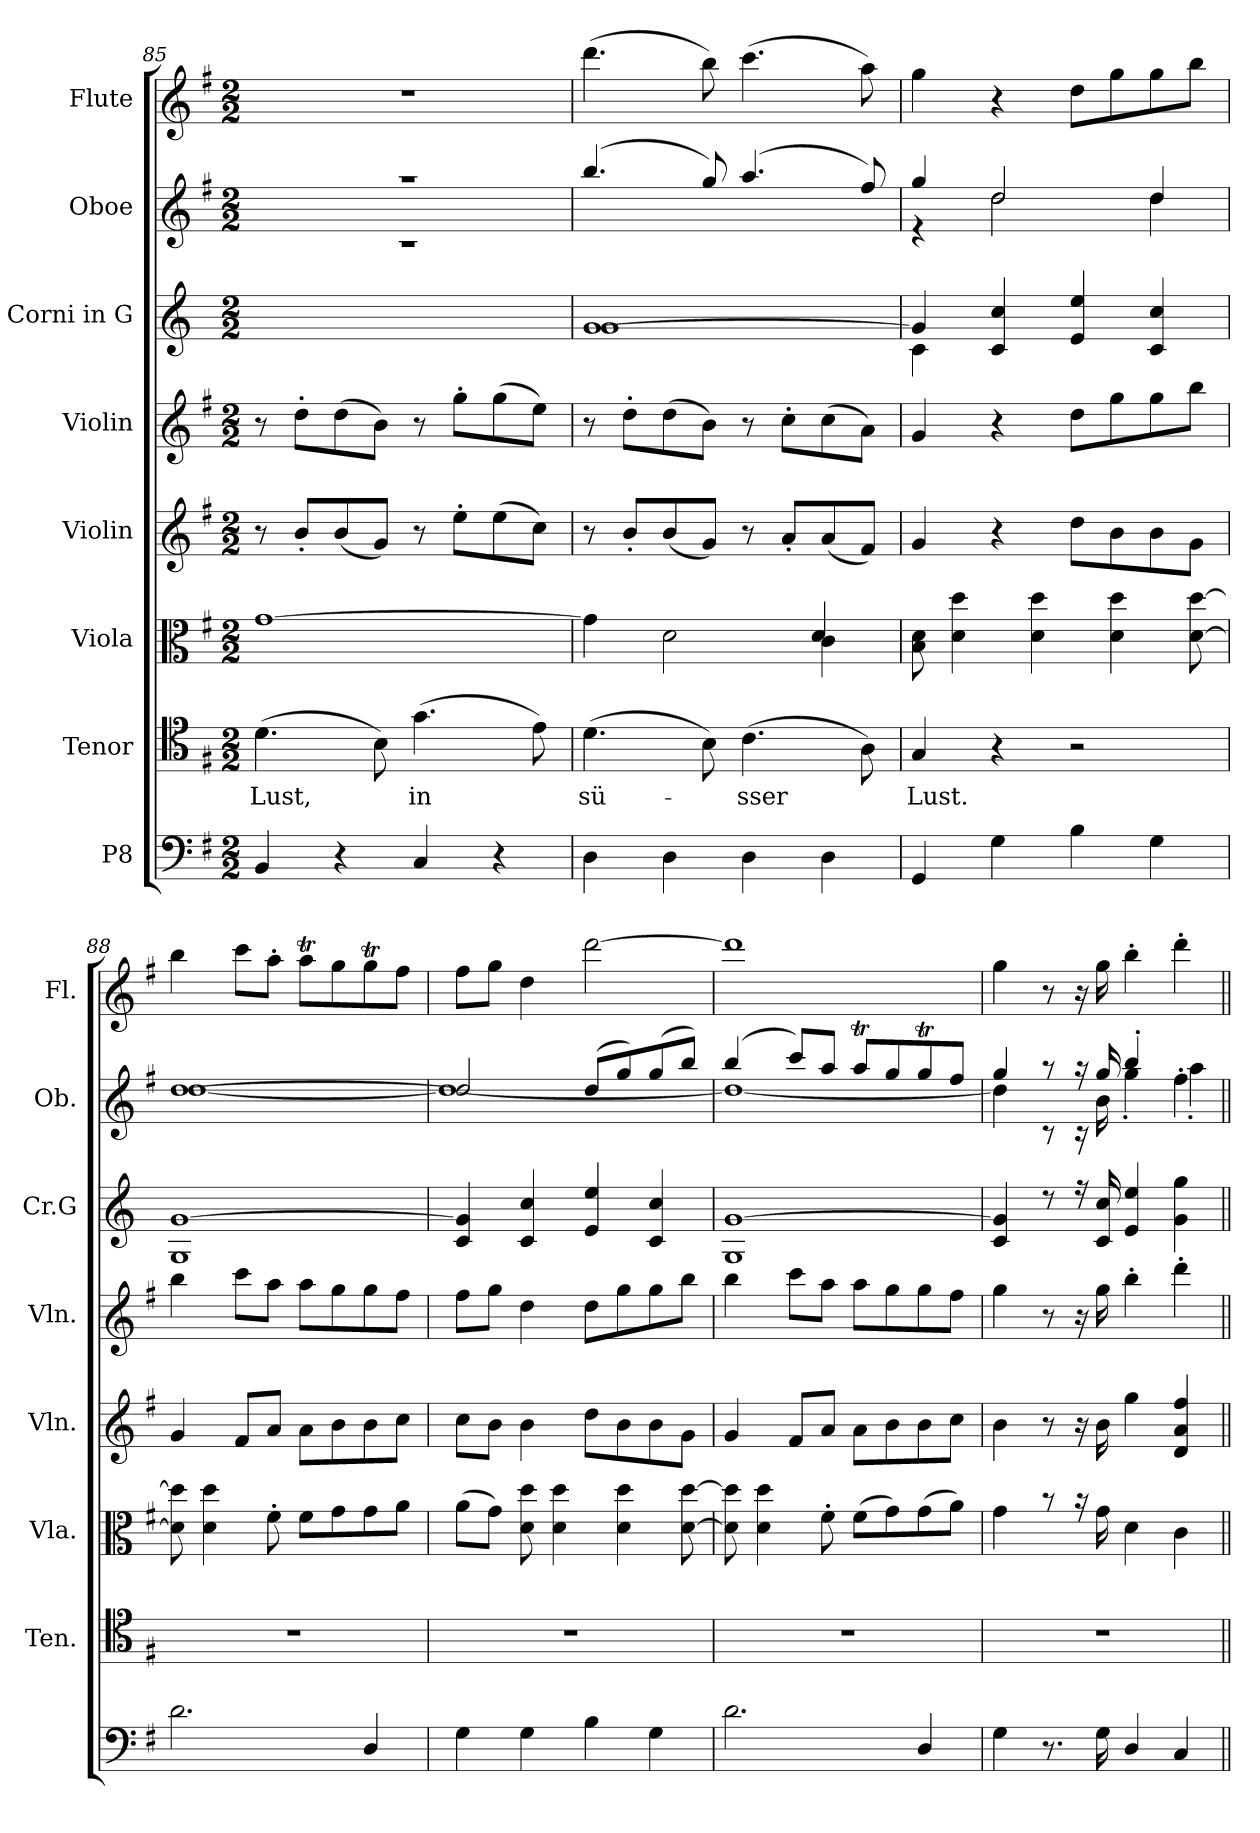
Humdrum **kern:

**kern	**kern	**text	**kern	**kern	**kern	**kern	**kern	**kern
*part8	*part7	*part7	*part6	*part5	*part4	*part3	*part2	*part1
*staff8	*staff7	*staff7	*staff6	*staff5	*staff4	*staff3	*staff2	*staff1
*I"P8	*I"Tenor	*	*I"Viola	*I"Violin	*I"Violin	*I"Corni in G	*I"Oboe	*I"Flute
*	*I'Ten.	*	*I'Vla.	*I'Vln.	*I'Vln.	*I'Cr.G	*I'Ob.	*I'Fl.
*clefF4	*clefC4	*	*clefC3	*clefG2	*clefG2	*clefG2	*clefG2	*clefG2
*	*	*	*	*	*	*ITrd3c5	*	*
*k[f#]	*k[f#]	*	*k[f#]	*k[f#]	*k[f#]	*k[f#]	*k[f#]	*k[f#]
*G:	*G:	*	*G:	*G:	*G:	*G:	*G:	*G:
*M2/2	*M2/2	*	*M2/2	*M2/2	*M2/2	*M2/2	*M2/2	*M2/2
=85	=85	=85	=85	=85	=85	=85	=85	=85
!	!	!LO:LY:b	!	!	!	!	!	!
*	*	*	*^	*	*	*^	*^	*
4BB/	(>4.d\	Lust,	[>1g	1ryy	8r	8r	1ryy	1ryy	1raa	1rc	1r
.	.	.	.	.	8b'>/L	8dd'>\L	.	.	.	.	.
4r	.	.	.	.	(<8b/	(>8dd\	.	.	.	.	.
.	8B\)	.	.	.	8g/J)	8b\J)	.	.	.	.	.
!	!	!LO:LY:b	!	!	!	!	!	!	!	!	!
4C/	(>4.g\	in	.	.	8r	8r	.	.	.	.	.
.	.	.	.	.	8ee'>\L	8gg'>\L	.	.	.	.	.
4r	.	.	.	.	(>8ee\	(>8gg\	.	.	.	.	.
.	8e\)	.	.	.	8cc\J)	8ee\J)	.	.	.	.	.
=86	=86	=86	=86	=86	=86	=86	=86	=86	=86	=86	=86
!	!	!LO:LY:b	!	!	!	!	!	!	!	!	!
4D\	(>4.d\	sü-	4g\]	2.ryy	8r	8r	[>1d	1d	(>4.bb/	1ryy	(>4.ddd\
.	.	.	.	.	8b'>/L	8dd'>\L	.	.	.	.	.
4D\	.	.	2d\	.	(<8b/	(>8dd\	.	.	.	.	.
.	8B\)	.	.	.	8g/J)	8b\J)	.	.	8gg/)	.	8bb\)
!	!	!LO:LY:b	!	!	!	!	!	!	!	!	!
4D\	(>4.c\	-sser	.	.	8r	8r	.	.	(>4.aa/	.	(>4.ccc\
.	.	.	.	.	8a'>/L	8cc'>\L	.	.	.	.	.
4D\	.	.	4c\	4d/	(<8a/	(>8cc\	.	.	.	.	.
.	8A\)	.	.	.	8f#/J)	8a\J)	.	.	8ff#/)	.	8aa\)
!!LO:LB:g=z
=87	=87	=87	=87	=87	=87	=87	=87	=87	=87	=87	=87
!	!	!LO:LY:b	!	!	!	!	!	!	!	!	!
4GG/	4G/	Lust.	8B\ 8d\	1ryy	4g/	4g/	4d/]	4G\	4gg/	4re	4gg\
.	.	.	4d\ 4dd\	.	.	.	.	.	.	.	.
4G\	4r	.	.	.	4r	4r	4G/ 4g/	2.ryy	2dd/	2dd\	4r
.	.	.	4d\ 4dd\	.	.	.	.	.	.	.	.
4B\	2r	.	.	.	8dd\L	8dd\L	4B/ 4b/	.	.	.	8dd\L
.	.	.	4d\ 4dd\	.	8b\	8gg\	.	.	.	.	8gg\
4G\	.	.	.	.	8b\	8gg\	4G/ 4g/	.	4dd/	4dd\	8gg\
.	.	.	[<8d\ [>8dd\	.	8g\J	8bb\J	.	.	.	.	8bb\J
=88	=88	=88	=88	=88	=88	=88	=88	=88	=88	=88	=88
2.d\	1r	.	8d\] 8dd\]	1ryy	4g/	4bb\	[>1d	1D	[>1dd	[<1dd	4bb\
.	.	.	4d\ 4dd\	.	.	.	.	.	.	.	.
.	.	.	.	.	8f#/L	8ccc\L	.	.	.	.	8ccc\L
.	.	.	8f#'>\	.	8a/J	8aa\J	.	.	.	.	8aa'>\J
.	.	.	8f#\L	.	8a\L	8aa\L	.	.	.	.	8aaT\L
.	.	.	8g\	.	8b\	8gg\	.	.	.	.	8gg\
4D/	.	.	8g\	.	8b\	8gg\	.	.	.	.	8ggT\
.	.	.	8a\J	.	8cc\J	8ff#\J	.	.	.	.	8ff#\J
=89	=89	=89	=89	=89	=89	=89	=89	=89	=89	=89	=89
4G\	1r	.	(>8a\L	1ryy	8cc\L	8ff#\L	4G/ 4d/]	1ryy	2dd/]	1dd_	8ff#\L
.	.	.	8g\J)	.	8b\J	8gg\J	.	.	.	.	8gg\J
4G\	.	.	8d\ 8dd\	.	4b\	4dd\	4G/ 4g/	.	.	.	4dd\
.	.	.	4d\ 4dd\	.	.	.	.	.	.	.	.
4B\	.	.	.	.	8dd\L	8dd\L	4B/ 4b/	.	(>8dd/L	.	[>2ddd\
.	.	.	4d\ 4dd\	.	8b\	8gg\	.	.	8gg/)	.	.
4G\	.	.	.	.	8b\	8gg\	4G/ 4g/	.	(>8gg/	.	.
.	.	.	[<8d\ [>8dd\	.	8g\J	8bb\J	.	.	8bb/J)	.	.
=90	=90	=90	=90	=90	=90	=90	=90	=90	=90	=90	=90
2.d\	1r	.	8d\] 8dd\]	1ryy	4g/	4bb\	[>1d	1D	(>4bb/	1dd_	1ddd]
.	.	.	4d\ 4dd\	.	.	.	.	.	.	.	.
.	.	.	.	.	8f#/L	8ccc\L	.	.	8ccc/L)	.	.
.	.	.	8f#'>\	.	8a/J	8aa\J	.	.	8aa/J	.	.
.	.	.	(>8f#\L	.	8a\L	8aa\L	.	.	8aaT/L	.	.
.	.	.	8g\)	.	8b\	8gg\	.	.	8gg/	.	.
4D/	.	.	(>8g\	.	8b\	8gg\	.	.	8ggT/	.	.
.	.	.	8a\J)	.	8cc\J	8ff#\J	.	.	8ff#/J	.	.
=91	=91	=91	=91	=91	=91	=91	=91	=91	=91	=91	=91
4G\	1r	.	4g\	1ryy	4b\	4gg\	4G/ 4d/]	1ryy	4gg/	4dd\]	4gg\
8.r	.	.	8r	.	8r	8r	8r	.	8raa	8rc	8r
.	.	.	16r	.	16r	16r	16r	.	16raa	16rc	16r
16G\	.	.	16g\	.	16b\	16gg\	16G/ 16g/	.	16gg/	16b\	16gg\
4D/	.	.	4d\	.	4gg\	4bb'>\	4B/ 4b/	.	4bb'>/	4gg'>\	4bb'>\
4C/	.	.	4c\	.	4d/ 4a/ 4ff#/	4ddd'>\	4d\ 4dd\	.	4ff#'>\	4aa'>\	4ddd'>\
*	*	*	*	*	*	*	*v	*v	*	*	*
*	*	*	*v	*v	*	*	*	*v	*v	*
=||	=||	=||	=||	=||	=||	=||	=||	=||
*-	*-	*-	*-	*-	*-	*-	*-	*-
